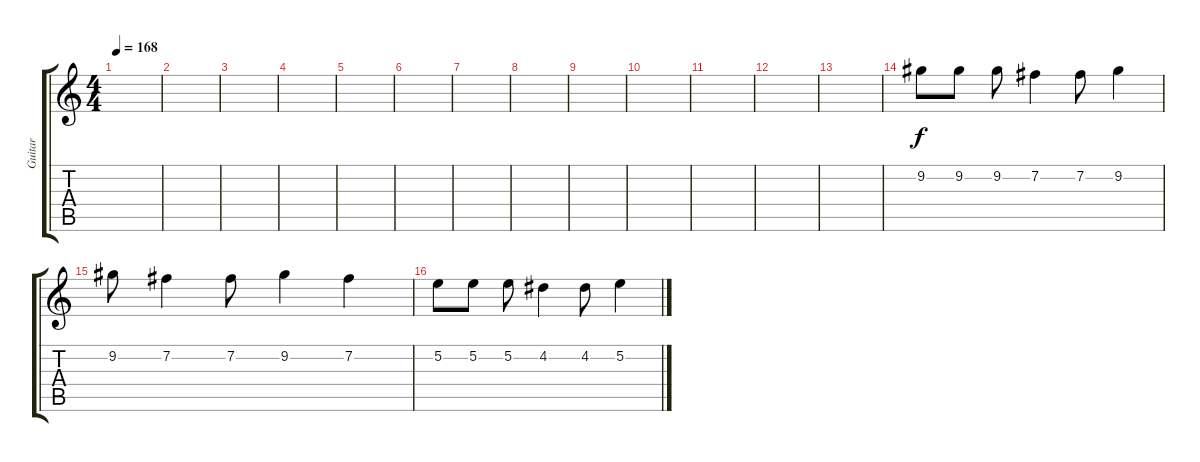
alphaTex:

\track ("Guitar" "Guitar") {instrument distortionguitar}
\staff {score tabs}
\tuning (E4 B3 G3 D3 A2 E2) {hide}
\ts (4 4)
\tempo 168
\clef g2
\ks c
|
|
|
|
|
|
|
|
|
|
|
|
|
9.2.8{volume 6 balance 7 instrument acousticguitarsteel} 9.2.8 9.2.8 7.2.4 7.2.8 9.2.4 |
9.2.8 7.2.4 7.2.8 9.2.4 7.2.4 |
5.2.8 5.2.8 5.2.8 4.2.4 4.2.8 5.2.4
